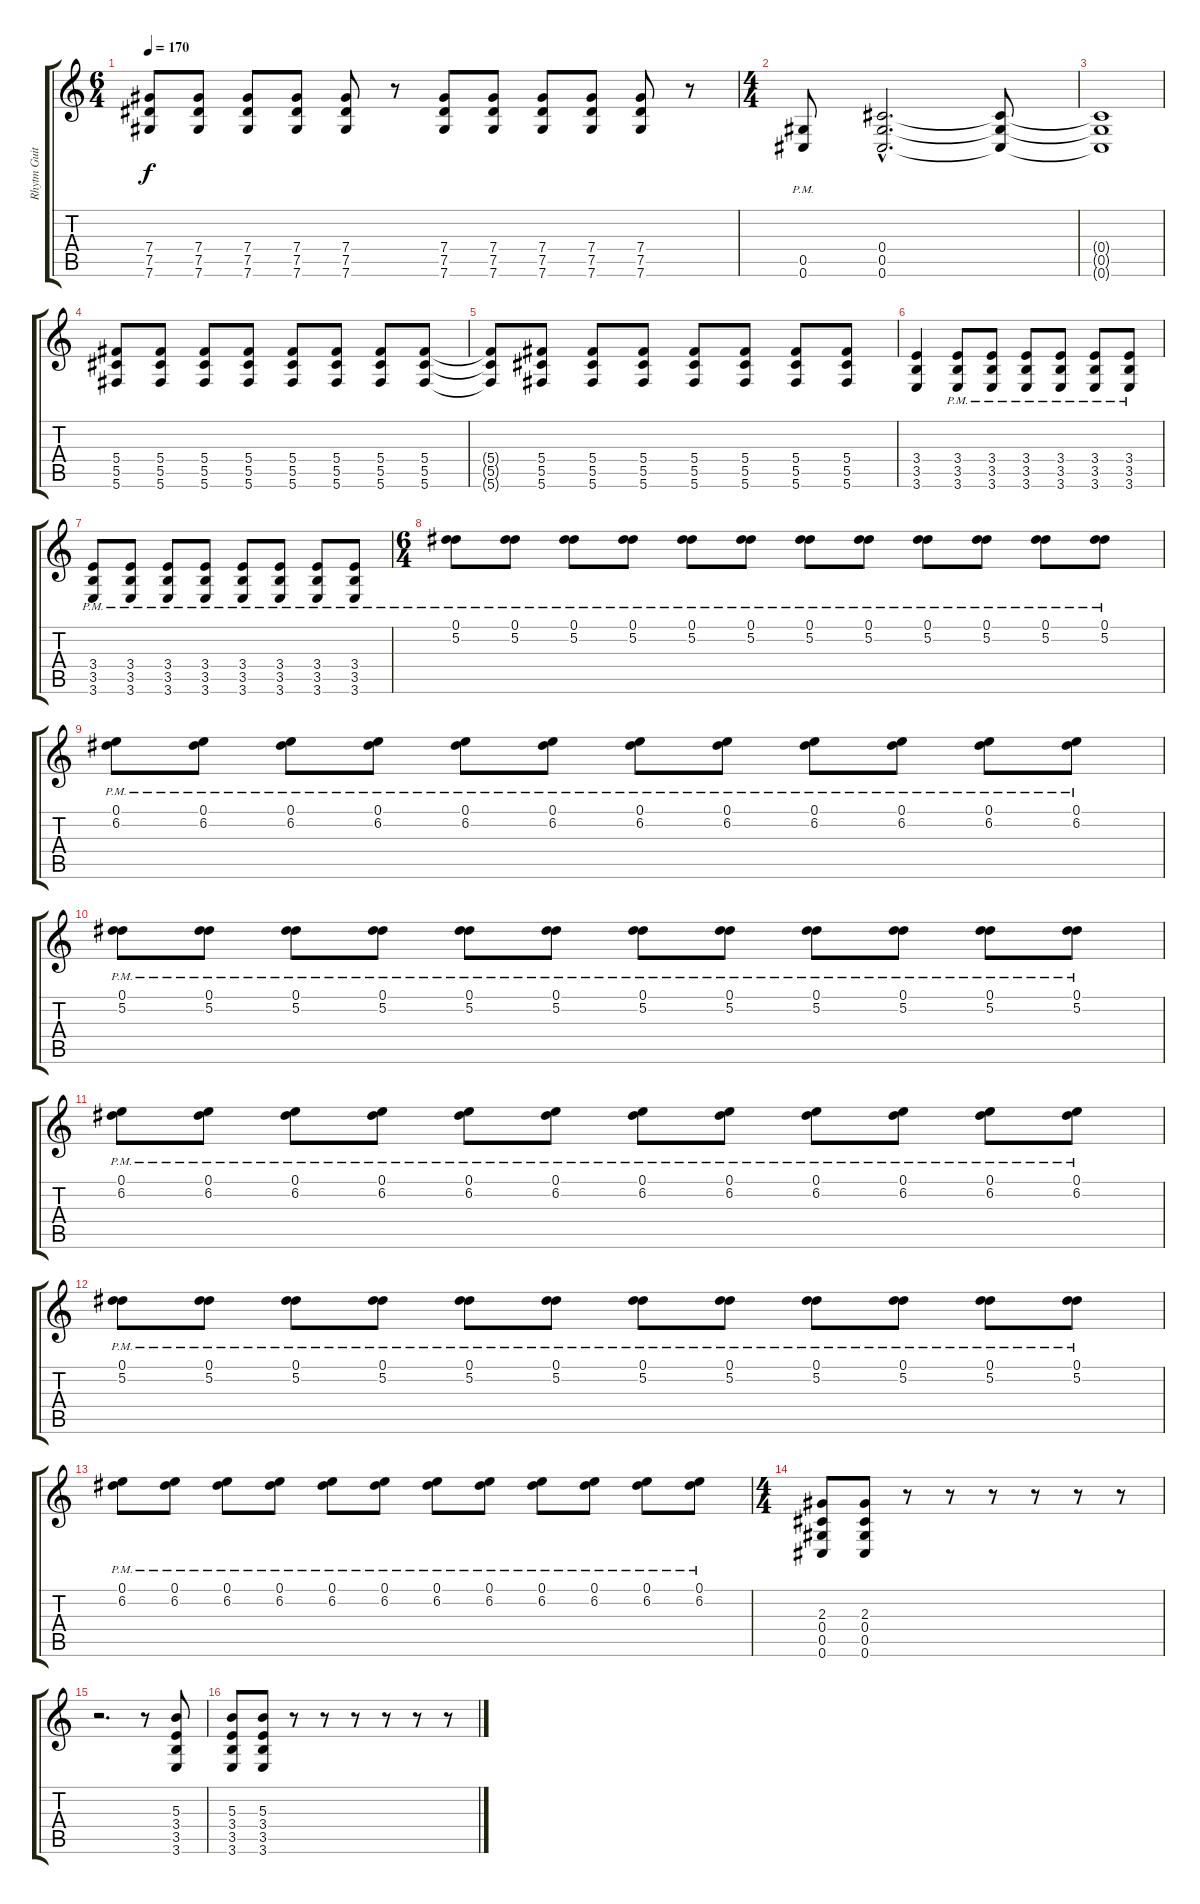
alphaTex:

\track ("Rhytm Guitar" "Rhytm Guit") {instrument distortionguitar}
\staff {score tabs}
\tuning (Eb4 Bb3 Gb3 Db3 Ab2 Db2) {hide}
\ts (6 4)
\tempo 170
\clef g2
\ks c
(7.4 7.5 7.6).8{dy f} (7.4 7.5 7.6).8 (7.4 7.5 7.6).8 (7.4 7.5 7.6).8 (7.4 7.5 7.6).8 r.8 (7.4 7.5 7.6).8 (7.4 7.5 7.6).8 (7.4 7.5 7.6).8 (7.4 7.5 7.6).8 (7.4 7.5 7.6).8 r.8 |
\ts (4 4)
(0.5{pm} 0.6{pm}).8 (0.4{hac} 0.5{hac} 0.6{hac}).2{d} (0.4{t} 0.5{t} 0.6{t}).8 |
(0.4{t} 0.5{t} 0.6{t}).1 |
(5.4 5.5 5.6).8 (5.4 5.5 5.6).8 (5.4 5.5 5.6).8 (5.4 5.5 5.6).8 (5.4 5.5 5.6).8 (5.4 5.5 5.6).8 (5.4 5.5 5.6).8 (5.4 5.5 5.6).8 |
(5.4{t} 5.5{t} 5.6{t}).8 (5.4 5.5 5.6).8 (5.4 5.5 5.6).8 (5.4 5.5 5.6).8 (5.4 5.5 5.6).8 (5.4 5.5 5.6).8 (5.4 5.5 5.6).8 (5.4 5.5 5.6).8 |
(3.4 3.5 3.6).4 (3.4{pm} 3.5{pm} 3.6{pm}).8 (3.4{pm} 3.5{pm} 3.6{pm}).8 (3.4{pm} 3.5{pm} 3.6{pm}).8 (3.4{pm} 3.5{pm} 3.6{pm}).8 (3.4{pm} 3.5{pm} 3.6{pm}).8 (3.4{pm} 3.5{pm} 3.6{pm}).8 |
(3.4{pm} 3.5{pm} 3.6{pm}).8 (3.4{pm} 3.5{pm} 3.6{pm}).8 (3.4{pm} 3.5{pm} 3.6{pm}).8 (3.4{pm} 3.5{pm} 3.6{pm}).8 (3.4{pm} 3.5{pm} 3.6{pm}).8 (3.4{pm} 3.5{pm} 3.6{pm}).8 (3.4{pm} 3.5{pm} 3.6{pm}).8 (3.4{pm} 3.5{pm} 3.6{pm}).8 |
\ts (6 4)
(0.1{pm} 5.2{pm}).8 (0.1{pm} 5.2{pm}).8 (0.1{pm} 5.2{pm}).8 (0.1{pm} 5.2{pm}).8 (0.1{pm} 5.2{pm}).8 (0.1{pm} 5.2{pm}).8 (0.1{pm} 5.2{pm}).8 (0.1{pm} 5.2{pm}).8 (0.1{pm} 5.2{pm}).8 (0.1{pm} 5.2{pm}).8 (0.1{pm} 5.2{pm}).8 (0.1{pm} 5.2{pm}).8 |
(0.1{pm} 6.2).8 (0.1{pm} 6.2).8 (0.1{pm} 6.2).8 (0.1{pm} 6.2).8 (0.1{pm} 6.2).8 (0.1{pm} 6.2).8 (0.1{pm} 6.2).8 (0.1{pm} 6.2).8 (0.1{pm} 6.2).8 (0.1{pm} 6.2).8 (0.1{pm} 6.2).8 (0.1{pm} 6.2).8 |
(0.1{pm} 5.2{pm}).8 (0.1{pm} 5.2{pm}).8 (0.1{pm} 5.2{pm}).8 (0.1{pm} 5.2{pm}).8 (0.1{pm} 5.2{pm}).8 (0.1{pm} 5.2{pm}).8 (0.1{pm} 5.2{pm}).8 (0.1{pm} 5.2{pm}).8 (0.1{pm} 5.2{pm}).8 (0.1{pm} 5.2{pm}).8 (0.1{pm} 5.2{pm}).8 (0.1{pm} 5.2{pm}).8 |
(0.1{pm} 6.2).8 (0.1{pm} 6.2).8 (0.1{pm} 6.2).8 (0.1{pm} 6.2).8 (0.1{pm} 6.2).8 (0.1{pm} 6.2).8 (0.1{pm} 6.2).8 (0.1{pm} 6.2).8 (0.1{pm} 6.2).8 (0.1{pm} 6.2).8 (0.1{pm} 6.2).8 (0.1{pm} 6.2).8 |
(0.1{pm} 5.2{pm}).8 (0.1{pm} 5.2{pm}).8 (0.1{pm} 5.2{pm}).8 (0.1{pm} 5.2{pm}).8 (0.1{pm} 5.2{pm}).8 (0.1{pm} 5.2{pm}).8 (0.1{pm} 5.2{pm}).8 (0.1{pm} 5.2{pm}).8 (0.1{pm} 5.2{pm}).8 (0.1{pm} 5.2{pm}).8 (0.1{pm} 5.2{pm}).8 (0.1{pm} 5.2{pm}).8 |
(0.1{pm} 6.2).8 (0.1{pm} 6.2).8 (0.1{pm} 6.2).8 (0.1{pm} 6.2).8 (0.1{pm} 6.2).8 (0.1{pm} 6.2).8 (0.1{pm} 6.2).8 (0.1{pm} 6.2).8 (0.1{pm} 6.2).8 (0.1{pm} 6.2).8 (0.1{pm} 6.2).8 (0.1{pm} 6.2).8 |
\ts (4 4)
(2.3 0.4 0.5 0.6).8 (2.3 0.4 0.5 0.6).8 r.8 r.8 r.8 r.8 r.8 r.8 |
r.2{d} r.8 (5.3 3.4 3.5 3.6).8 |
(5.3 3.4 3.5 3.6).8 (5.3 3.4 3.5 3.6).8 r.8 r.8 r.8 r.8 r.8 r.8
